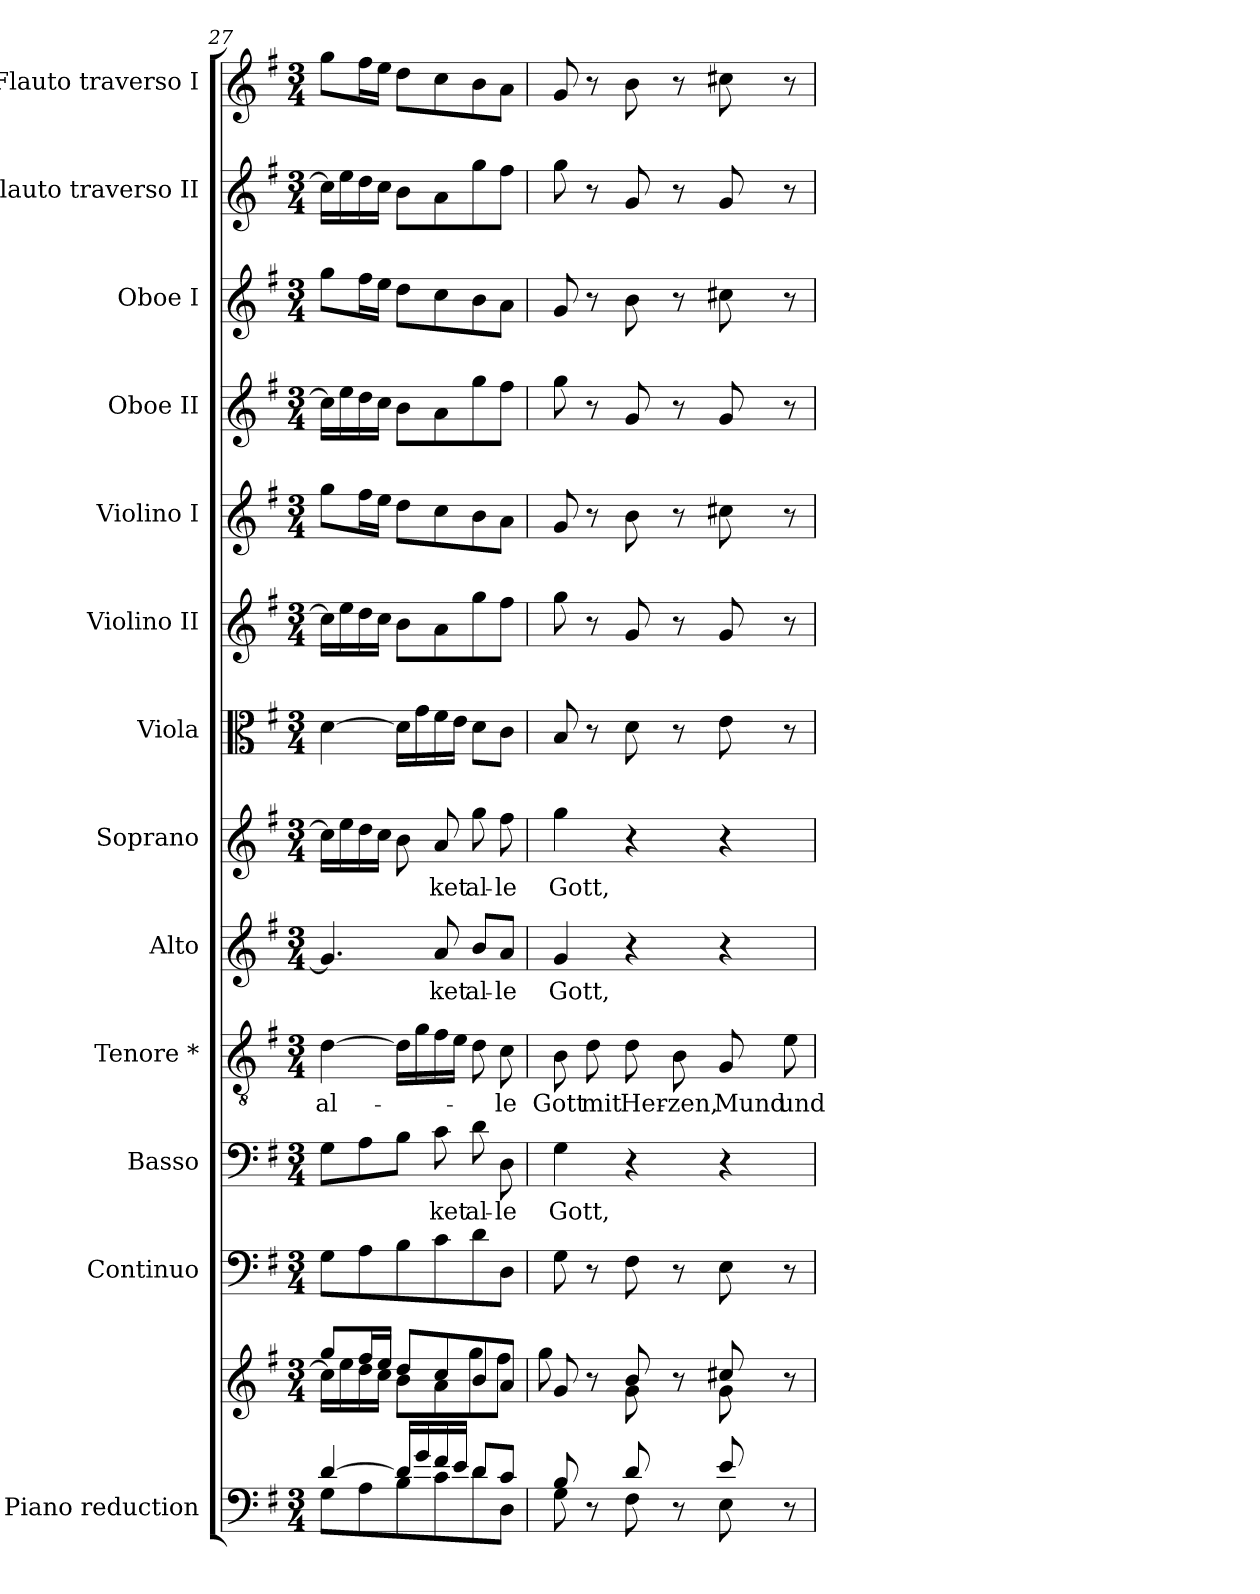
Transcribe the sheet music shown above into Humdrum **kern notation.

**kern	**kern	**kern	**kern	**text	**kern	**text	**kern	**text	**kern	**text	**kern	**kern	**kern	**kern	**kern	**kern	**kern
*part13	*part13	*part12	*part11	*part11	*part10	*part10	*part9	*part9	*part8	*part8	*part7	*part6	*part5	*part4	*part3	*part2	*part1
*staff14	*staff13	*staff12	*staff11	*staff11	*staff10	*staff10	*staff9	*staff9	*staff8	*staff8	*staff7	*staff6	*staff5	*staff4	*staff3	*staff2	*staff1
*I"Piano reduction	*	*I"Continuo	*I"Basso	*	*I"Tenore *	*	*I"Alto	*	*I"Soprano	*	*I"Viola	*I"Violino II	*I"Violino I	*I"Oboe II	*I"Oboe I	*I"Flauto traverso II	*I"Flauto traverso I
*I'Pno	*	*	*	*	*	*	*	*	*	*	*I'Vla	*I'Vln	*I'Vln	*I'Ob	*I'Ob	*	*
*clefF4	*clefG2	*clefF4	*clefF4	*	*clefGv2	*	*clefG2	*	*clefG2	*	*clefC3	*clefG2	*clefG2	*clefG2	*clefG2	*clefG2	*clefG2
*k[f#]	*k[f#]	*k[f#]	*k[f#]	*	*k[f#]	*	*k[f#]	*	*k[f#]	*	*k[f#]	*k[f#]	*k[f#]	*k[f#]	*k[f#]	*k[f#]	*k[f#]
*M3/4	*M3/4	*M3/4	*M3/4	*	*M3/4	*	*M3/4	*	*M3/4	*	*M3/4	*M3/4	*M3/4	*M3/4	*M3/4	*M3/4	*M3/4
=27	=27	=27	=27	=27	=27	=27	=27	=27	=27	=27	=27	=27	=27	=27	=27	=27	=27
*^	*^	*	*	*	*	*	*	*	*	*	*	*	*	*	*	*	*
!	!	!	!	!	!	!	!	!LO:LY:b	!	!	!	!	!	!	!	!	!	!	!
[4d/	8G\L	8gg/L	16cc\LL]	8G\L	8G\L	.	[4d\	al-	4.g/]	.	16cc\LL]	.	[4d\	16cc\LL]	8gg\L	16cc\LL]	8gg\L	16cc\LL]	8gg\L
.	.	.	16ee\	.	.	.	.	.	.	.	16ee\	.	.	16ee\	.	16ee\	.	16ee\	.
.	8A\	16ff#/L	16dd\	8A\	8A\	.	.	.	.	.	16dd\	.	.	16dd\	16ff#\L	16dd\	16ff#\L	16dd\	16ff#\L
.	.	16ee/JJ	16cc\JJ	.	.	.	.	.	.	.	16cc\JJ	.	.	16cc\JJ	16ee\JJ	16cc\JJ	16ee\JJ	16cc\JJ	16ee\JJ
16d/LL]	8B\	8dd/L	8b\L	8B\	8B\J	.	16d\LL]	.	.	.	8b\	.	16d\LL]	8b\L	8dd\L	8b\L	8dd\L	8b\L	8dd\L
16g/	.	.	.	.	.	.	16g\	.	.	.	.	.	16g\	.	.	.	.	.	.
!	!	!	!	!	!	!LO:LY:b	!	!	!	!LO:LY:b	!	!LO:LY:b	!	!	!	!	!	!	!
16f#/	8c\	8cc/	8a\	8c\	8c\	-ket	16f#\	.	8a/	-ket	8a/	-ket	16f#\	8a\	8cc\	8a\	8cc\	8a\	8cc\
16e/JJ	.	.	.	.	.	.	16e\JJ	.	.	.	.	.	16e\JJ	.	.	.	.	.	.
!	!	!	!	!	!	!LO:LY:b	!	!	!	!LO:LY:b	!	!LO:LY:b	!	!	!	!	!	!	!
8d/L	8d\	8b/	8gg\	8d\	8d\	al-	8d\	.	8b/L	al-	8gg\	al-	8d\L	8gg\	8b\	8gg\	8b\	8gg\	8b\
!	!	!	!	!	!	!LO:LY:b	!	!LO:LY:b	!	!LO:LY:b	!	!LO:LY:b	!	!	!	!	!	!	!
8c/J	8D\J	8a/J	8ff#\J	8D\J	8D\	-le	8c\	-le	8a/J	-le	8ff#\	-le	8c\J	8ff#\J	8a\J	8ff#\J	8a\J	8ff#\J	8a\J
=28	=28	=28	=28	=28	=28	=28	=28	=28	=28	=28	=28	=28	=28	=28	=28	=28	=28	=28	=28
!	!	!	!	!	!	!LO:LY:b	!	!LO:LY:b	!	!LO:LY:b	!	!LO:LY:b	!	!	!	!	!	!	!
8B/	8G\	8g/	8gg\	8G\	4G\	Gott,	8B\	Gott	4g/	Gott,	4gg\	Gott,	8B/	8gg\	8g/	8gg\	8g/	8gg\	8g/
!	!	!	!	!	!	!	!	!LO:LY:b	!	!	!	!	!	!	!	!	!	!	!
8r	8ryy	8r	8ryy	8r	.	.	8d\	mit	.	.	.	.	8r	8r	8r	8r	8r	8r	8r
!	!	!	!	!	!	!	!	!LO:LY:b	!	!	!	!	!	!	!	!	!	!	!
8d/	8F#\	8b/	8g\	8F#\	4r	.	8d\	Her-	4r	.	4r	.	8d\	8g/	8b\	8g/	8b\	8g/	8b\
!	!	!	!	!	!	!	!	!LO:LY:b	!	!	!	!	!	!	!	!	!	!	!
8r	8ryy	8r	8ryy	8r	.	.	8B\	-zen,	.	.	.	.	8r	8r	8r	8r	8r	8r	8r
!	!	!	!	!	!	!	!	!LO:LY:b	!	!	!	!	!	!	!	!	!	!	!
8e/	8E\	8cc#X/	8g\	8E\	4r	.	8G/	Mund	4r	.	4r	.	8e\	8g/	8cc#X\	8g/	8cc#X\	8g/	8cc#X\
!	!	!	!	!	!	!	!	!LO:LY:b	!	!	!	!	!	!	!	!	!	!	!
8r	8ryy	8r	8ryy	8r	.	.	8e\	und	.	.	.	.	8r	8r	8r	8r	8r	8r	8r
*v	*v	*	*	*	*	*	*	*	*	*	*	*	*	*	*	*	*	*	*
*	*v	*v	*	*	*	*	*	*	*	*	*	*	*	*	*	*	*	*
=	=	=	=	=	=	=	=	=	=	=	=	=	=	=	=	=	=
*-	*-	*-	*-	*-	*-	*-	*-	*-	*-	*-	*-	*-	*-	*-	*-	*-	*-
